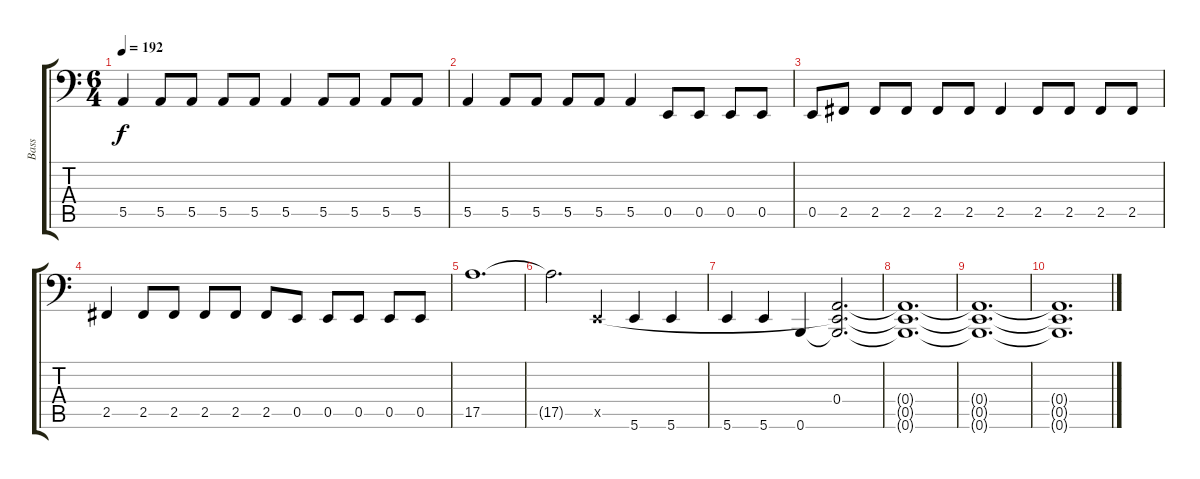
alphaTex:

\track ("Bass" "Bass") {instrument electricbassfinger}
\staff {score tabs}
\tuning (C3 G2 D2 A1 E1 B0) {hide}
\ts (6 4)
\tempo 192
\clef f4
\ks c
5.5.4{dy f} 5.5.8 5.5.8 5.5.8 5.5.8 5.5.4 5.5.8 5.5.8 5.5.8 5.5.8 |
5.5.4 5.5.8 5.5.8 5.5.8 5.5.8 5.5.4 0.5.8 0.5.8 0.5.8 0.5.8 |
0.5.8 2.5.8 2.5.8 2.5.8 2.5.8 2.5.8 2.5.4 2.5.8 2.5.8 2.5.8 2.5.8 |
2.5.4 2.5.8 2.5.8 2.5.8 2.5.8 2.5.8 0.5.8 0.5.8 0.5.8 0.5.8 0.5.8 |
17.5.1{d} |
17.5{t}.2{d} 0.5{x}.4 5.6.4 5.6.4 |
5.6.4 5.6.4 0.6.4{volume 0} (0.4 0.5{t} 0.6{t}).2{d} |
(0.4{t} 0.5{t} 0.6{t}).1{d} |
(0.4{t} 0.5{t} 0.6{t}).1{d} |
(0.4{t} 0.5{t} 0.6{t}).1{d}
